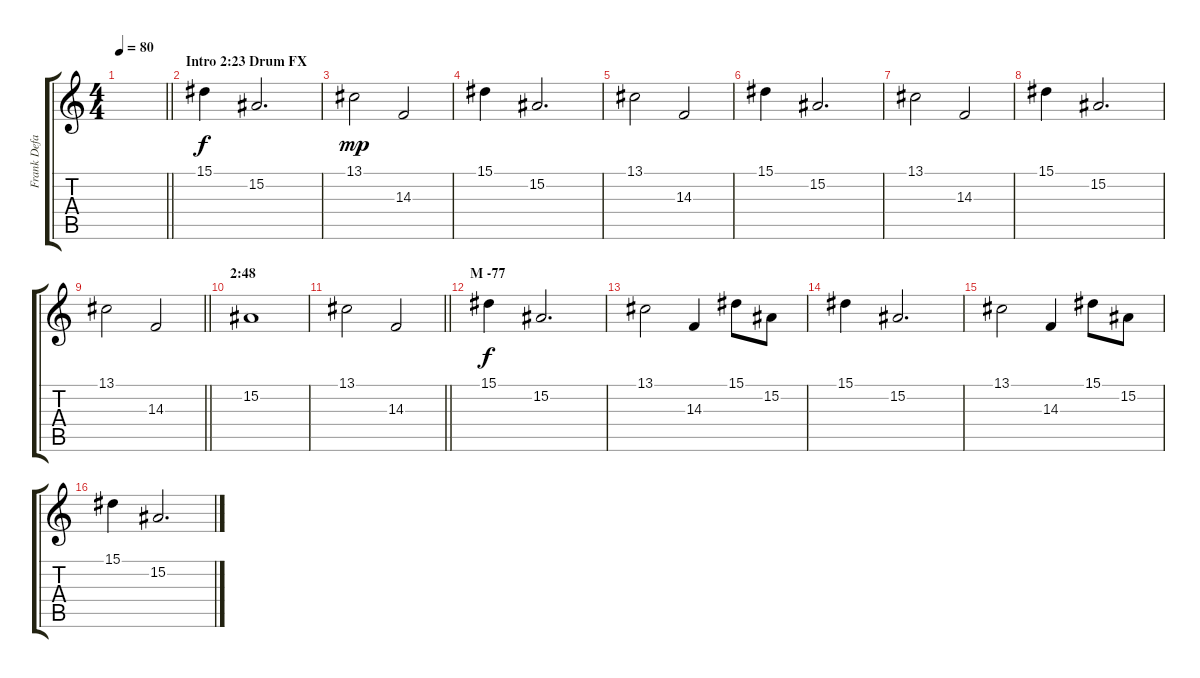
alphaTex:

\track ("Frank Default (Keyboard/Flute)" "Frank Defa") {instrument stringensemble1}
\staff {score tabs}
\tuning (C4 G3 Eb3 Bb2 F2 C2) {hide}
\ts (4 4)
\tempo 80
\clef g2
\barLineRight lightlight
\ks c
|
\section ("" "Intro 2:23 Drum FX")
15.1.4{dy f volume 7 instrument stringensemble1} 15.2.2{d} |
13.1.2{dy mp} 14.3.2 |
15.1.4 15.2.2{d} |
13.1.2 14.3.2 |
15.1.4 15.2.2{d} |
13.1.2 14.3.2 |
15.1.4 15.2.2{d} |
\barLineRight lightlight
13.1.2 14.3.2 |
\section ("" "2:48")
15.2.1 |
\barLineRight lightlight
13.1.2 14.3.2 |
\section ("" "M -77")
15.1.4{dy f} 15.2.2{d} |
13.1.2 14.3.4 15.1.8{volume 8} 15.2.8 |
15.1.4 15.2.2{d} |
13.1.2 14.3.4 15.1.8 15.2.8 |
15.1.4 15.2.2{d}
